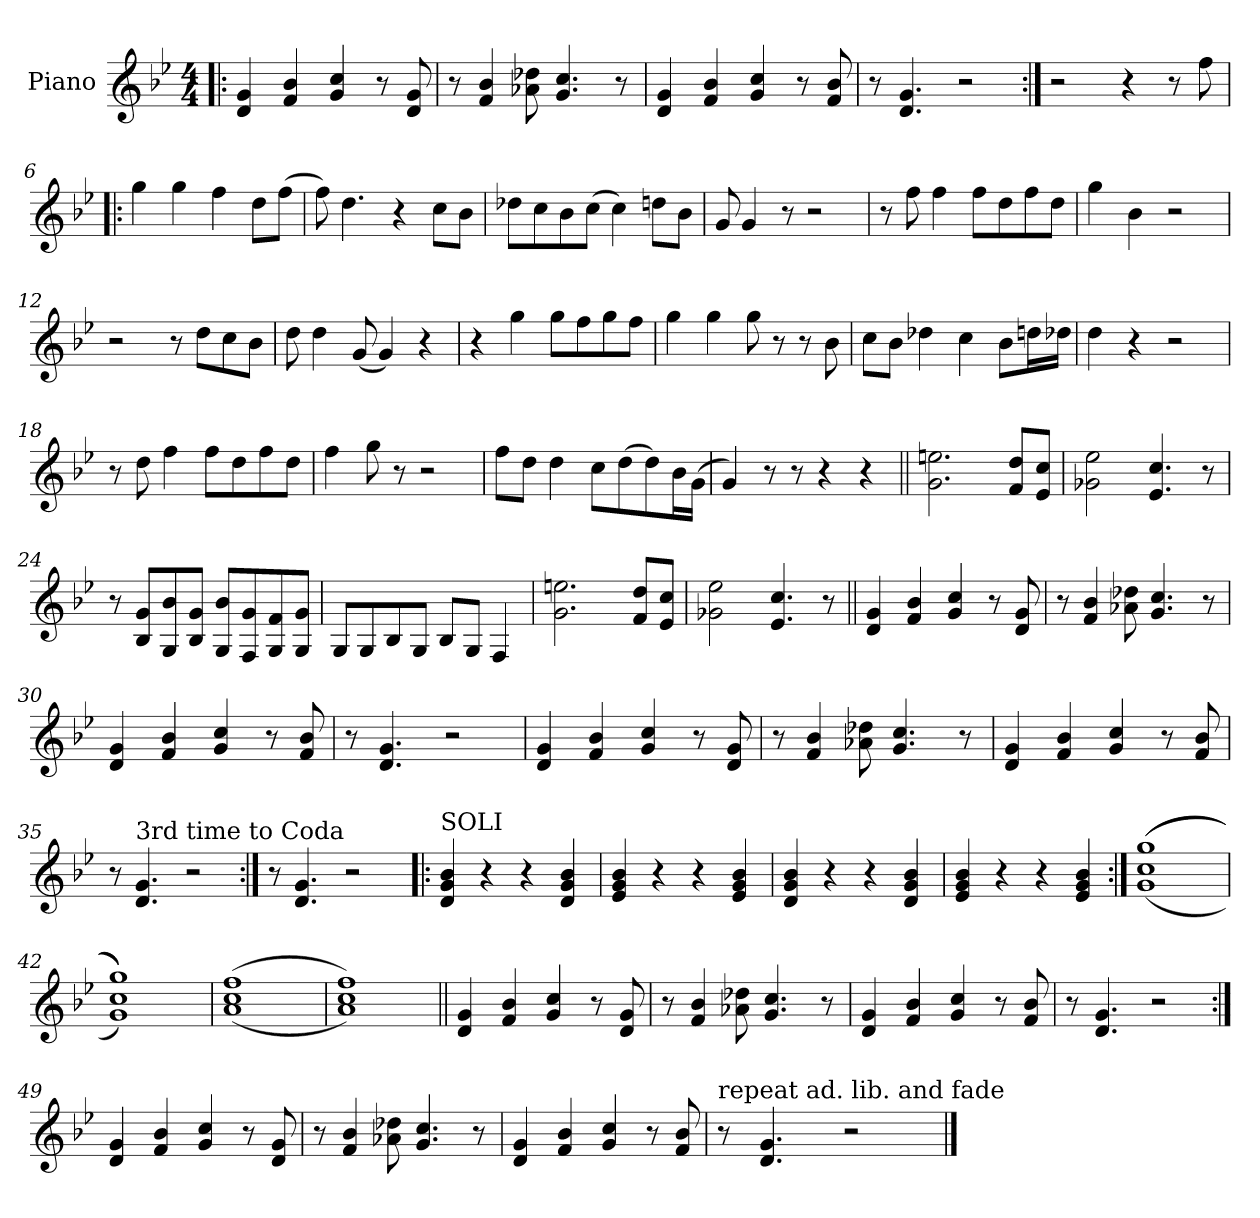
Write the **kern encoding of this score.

**kern
*part1
*staff1
*I"Piano
*I'Pno
*clefG2
*k[b-e-]
*B-:
*M4/4
=1!|:
4d/ 4g/
4f/ 4b-/
4g/ 4cc/
8r
8d/ 8g/
=2
8r
4f/ 4b-/
8a-X\ 8dd-X\
4.g/ 4.cc/
8r
=3
4d/ 4g/
4f/ 4b-/
4g/ 4cc/
8r
8f/ 8b-/
=4
8r
4.d/ 4.g/
2r
=5:|!
2r
4r
8r
8ff\
!!LO:LB:g=z
=6!|:
4gg\
4gg\
4ff\
8dd\L
(8ff\J
=7
8ff\)
4.dd\
4r
8cc\L
8b-\J
=8
8dd-X\L
8cc\
8b-\
(8cc\J
4cc\)
8ddn\L
8b-\J
=9
8g/
4g/
8r
2r
!!LO:LB:g=z
=10
8r
8ff\
4ff\
8ff\L
8dd\
8ff\
8dd\J
=11
4gg\
4b-\
2r
=12
2r
8r
8dd\L
8cc\
8b-\J
=13
8dd\
4dd\
(8g/
4g/)
4r
!!LO:LB:g=z
=14
4r
4gg\
8gg\L
8ff\
8gg\
8ff\J
=15
4gg\
4gg\
8gg\
8r
8r
8b-\
=16
8cc\L
8b-\J
4dd-X\
4cc\
8b-\L
16ddn\
16dd-X\J
=17
4dd\
4r
2r
!!LO:LB:g=z
=18
8r
8dd\
4ff\
8ff\L
8dd\
8ff\
8dd\J
=19
4ff\
8gg\
8r
2r
=20
8ff\L
8dd\J
4dd\
8cc\L
(8dd\
8dd\)
16b-\
(16g\J
=21
4g/)
8r
8r
4r
4r
!!LO:LB:g=z
=22||
2.g\ 2.een\
8f/ 8dd/L
8e-/ 8cc/J
=23
2g-X\ 2ee-\
4.e-/ 4.cc/
8r
=24
8r
8B-/ 8g/L
8G/ 8b-/
8B-/ 8g/J
8G/ 8b-/L
8F/ 8g/
8G/ 8f/
8G/ 8g/J
=25
8G/L
8G/
8B-/
8G/J
8B-/L
8G/J
4F/
!!LO:LB:g=z
=26
2.g\ 2.een\
8f/ 8dd/L
8e-/ 8cc/J
=27
2g-X\ 2ee-\
4.e-/ 4.cc/
8r
=28||
4d/ 4g/
4f/ 4b-/
4g/ 4cc/
8r
8d/ 8g/
=29
8r
4f/ 4b-/
8a-X\ 8dd-X\
4.g/ 4.cc/
8r
!!LO:LB:g=z
=30
4d/ 4g/
4f/ 4b-/
4g/ 4cc/
8r
8f/ 8b-/
=31
8r
4.d/ 4.g/
2r
=32
4d/ 4g/
4f/ 4b-/
4g/ 4cc/
8r
8d/ 8g/
=33
8r
4f/ 4b-/
8a-X\ 8dd-X\
4.g/ 4.cc/
8r
!!LO:LB:g=z
=34
4d/ 4g/
4f/ 4b-/
4g/ 4cc/
8r
8f/ 8b-/
=35
8r
!LO:TX:a:t=3rd time to Coda
4.d/ 4.g/
2r
=36:|!
8r
4.d/ 4.g/
2r
!!LO:PB:g=z
=37!|:
!LO:TX:a:t=SOLI
4d/ 4g/ 4b-/
4r
4r
4d/ 4g/ 4b-/
=38
4e-/ 4g/ 4b-/
4r
4r
4e-/ 4g/ 4b-/
=39
4d/ 4g/ 4b-/
4r
4r
4d/ 4g/ 4b-/
=40
4e-/ 4g/ 4b-/
4r
4r
4e-/ 4g/ 4b-/
!!LO:LB:g=z
=41:|!
(((1g 1cc 1gg
=42
1g 1cc 1gg)))
=43
((1a 1cc 1ff
=44
1a 1cc 1ff))
!!LO:LB:g=z
=45||
4d/ 4g/
4f/ 4b-/
4g/ 4cc/
8r
8d/ 8g/
=46
8r
4f/ 4b-/
8a-X\ 8dd-X\
4.g/ 4.cc/
8r
=47
4d/ 4g/
4f/ 4b-/
4g/ 4cc/
8r
8f/ 8b-/
=48
8r
4.d/ 4.g/
2r
!!LO:LB:g=z
=49:|!
4d/ 4g/
4f/ 4b-/
4g/ 4cc/
8r
8d/ 8g/
=50
8r
4f/ 4b-/
8a-X\ 8dd-X\
4.g/ 4.cc/
8r
=51
4d/ 4g/
4f/ 4b-/
4g/ 4cc/
8r
8f/ 8b-/
=52
!LO:TX:a:t=repeat ad. lib. and fade
8r
4.d/ 4.g/
2r
==
*-
